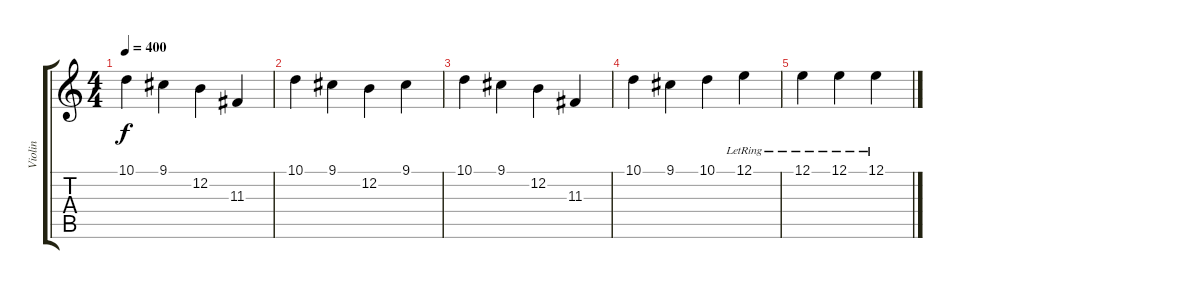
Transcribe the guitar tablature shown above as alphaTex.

\track ("Violin" "Violin") {instrument choiraahs}
\staff {score tabs}
\tuning (E4 B3 G3 D3 A2 E2) {hide}
\ts (4 4)
\tempo 400
\clef g2
\ks c
10.1.4{dy f} 9.1.4 12.2.4 11.3.4 |
10.1.4 9.1.4 12.2.4 9.1.4 |
10.1.4 9.1.4 12.2.4 11.3.4 |
10.1.4 9.1.4 10.1.4 12.1{lr}.4 |
12.1{lr}.4 12.1{lr}.4 12.1{lr}.4
